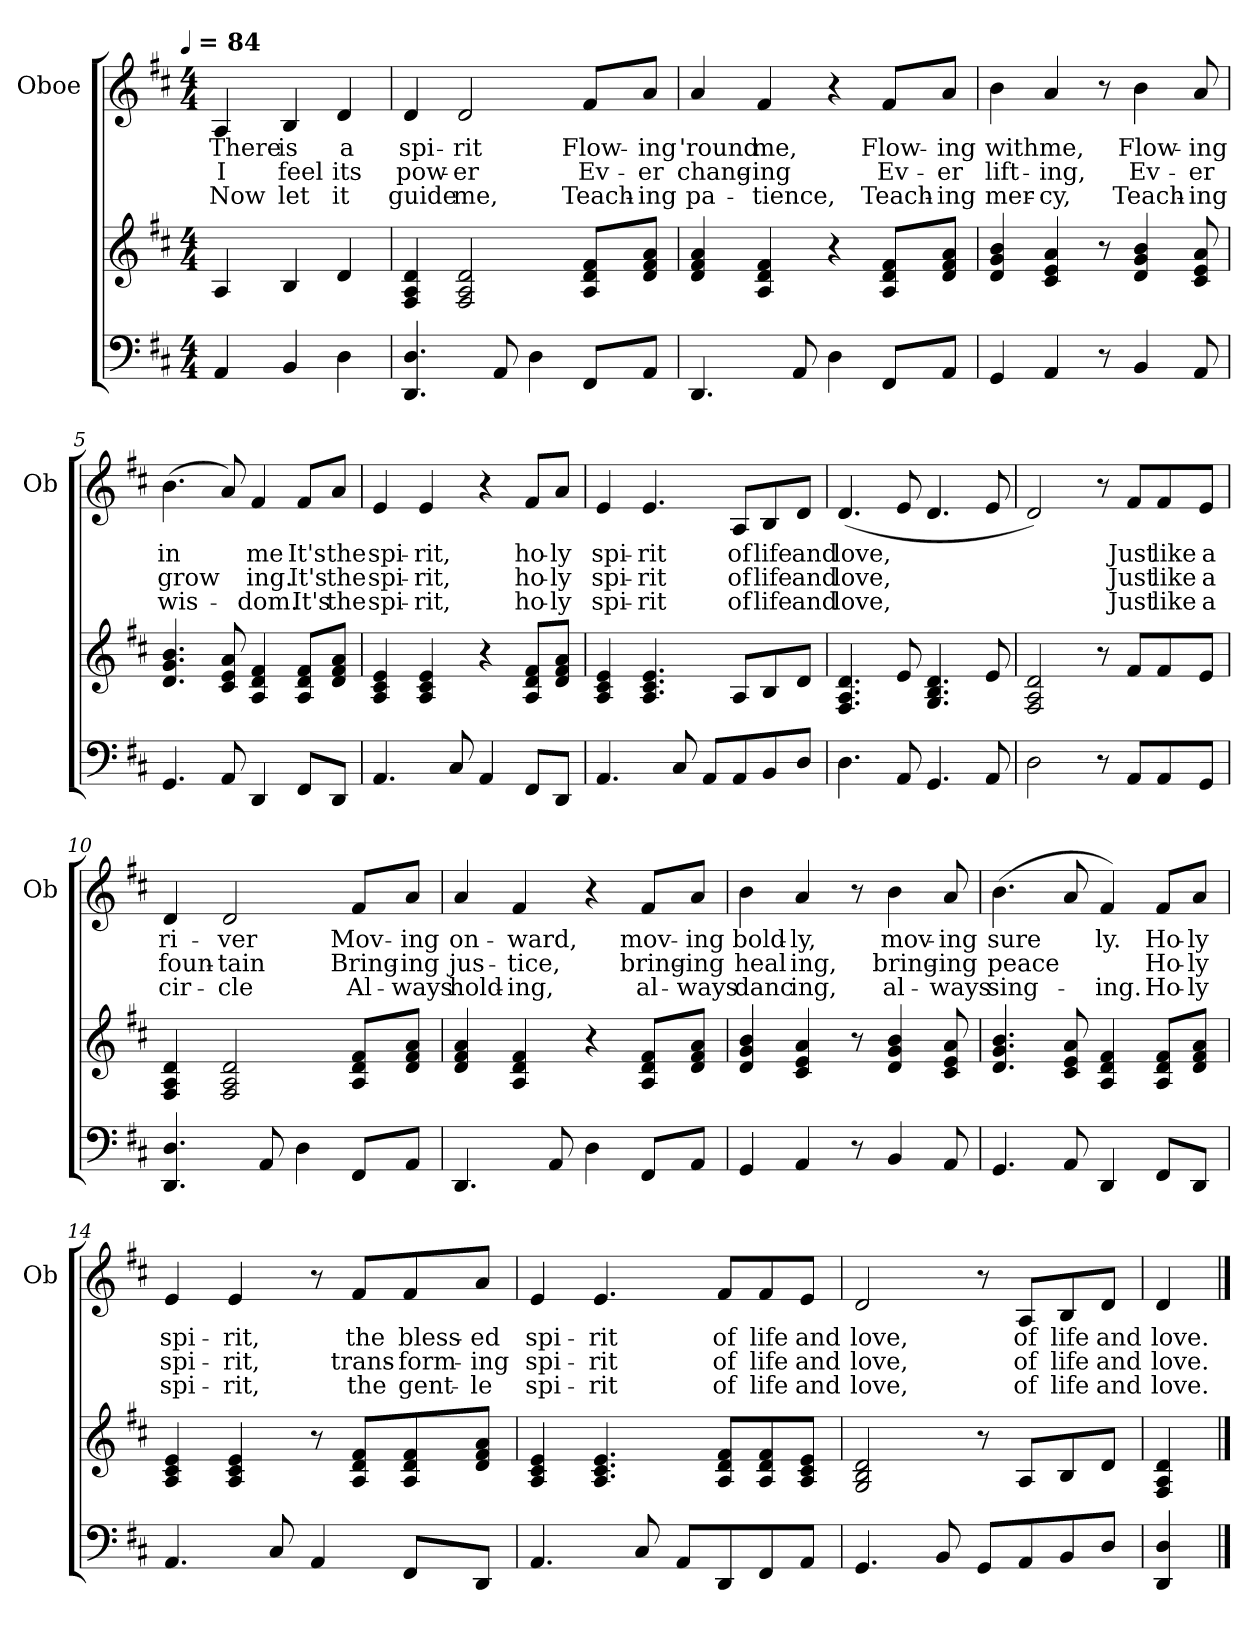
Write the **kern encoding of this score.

**kern	**kern	**kern	**text	**text	**text
*part2	*part2	*part1	*part1	*part1	*part1
*staff3	*staff2	*staff1	*staff1	*staff1	*staff1
*	*	*I"Oboe	*	*	*
*	*	*I'Ob	*	*	*
*clefF4	*clefG2	*clefG2	*	*	*
*k[f#c#]	*k[f#c#]	*k[f#c#]	*	*	*
!!LO:TX:omd:t=[quarter] = 84
*M4/4	*M4/4	*M4/4	*	*	*
*MM84	*MM84	*MM84	*	*	*
=1	=1	=1	=1	=1	=1
4AA	4A	4A	There	I	Now
4BB	4B	4B	is	feel	let
4D	4d	4d	a	its	it
=2	=2	=2	=2	=2	=2
4.DD 4.D	4F# 4A 4d	4d	spi-	pow-	guide
.	2F# 2A 2d	2d	-rit	-er	me,
8AA	.	.	.	.	.
4D	.	.	.	.	.
8FF#L	8A 8d 8f#L	8f#L	Flow-	Ev-	Teach-
8AAJ	8d 8f# 8aJ	8aJ	-ing	-er	-ing
=3	=3	=3	=3	=3	=3
4.DD	4d 4f# 4a	4a	'round	chang-	pa-
.	4A 4d 4f#	4f#	me,	-ing	-tience,
8AA	.	.	.	.	.
4D	4r	4r	.	.	.
8FF#L	8A 8d 8f#L	8f#L	Flow-	Ev-	Teach-
8AAJ	8d 8f# 8aJ	8aJ	-ing	-er	-ing
=4	=4	=4	=4	=4	=4
4GG	4d 4g 4b	4b	with	lift-	mer-
4AA	4c# 4e 4a	4a	me,	-ing,	-cy,
8r	8r	8r	.	.	.
4BB	4d 4g 4b	4b	Flow-	Ev-	Teach-
8AA	8c# 8e 8a	8a	-ing	-er	-ing
!!LO:LB:g=z
=5	=5	=5	=5	=5	=5
4.GG	4.d 4.g 4.b	(4.b	in	grow	wis-
8AA	8c# 8e 8a	8a)	.	.	.
4DD	4A 4d 4f#	4f#	me	-ing.	-dom.
8FF#L	8A 8d 8f#L	8f#L	It's	It's	It's
8DDJ	8d 8f# 8aJ	8aJ	the	the	the
=6	=6	=6	=6	=6	=6
4.AA	4A 4c# 4e	4e	spi-	spi-	spi-
.	4A 4c# 4e	4e	-rit,	-rit,	-rit,
8C#	.	.	.	.	.
4AA	4r	4r	.	.	.
8FF#L	8A 8d 8f#L	8f#L	ho-	ho-	ho-
8DDJ	8d 8f# 8aJ	8aJ	-ly	-ly	-ly
=7	=7	=7	=7	=7	=7
4.AA	4A 4c# 4e	4e	spi-	spi-	spi-
.	4.A 4.c# 4.e	4.e	-rit	-rit	-rit
8C#	.	.	.	.	.
8AAL	.	.	.	.	.
8AA	8AL	8AL	of	of	of
8BB	8B	8B	life	life	life
8DJ	8dJ	8dJ	and	and	and
!!LO:LB:g=z
=8	=8	=8	=8	=8	=8
4.D	4.F# 4.A 4.d	(4.d	love,	love,	love,
8AA	8e	8e	.	.	.
4.GG	4.G 4.B 4.d	4.d	.	.	.
8AA	8e	8e	.	.	.
=9	=9	=9	=9	=9	=9
2D	2F# 2A 2d	2d)	.	.	.
8r	8r	8r	.	.	.
8AAL	8f#L	8f#L	Just	Just	Just
8AA	8f#	8f#	like	like	like
8GGJ	8eJ	8eJ	a	a	a
=10	=10	=10	=10	=10	=10
4.DD 4.D	4F# 4A 4d	4d	ri-	foun-	cir-
.	2F# 2A 2d	2d	-ver	-tain	-cle
8AA	.	.	.	.	.
4D	.	.	.	.	.
8FF#L	8A 8d 8f#L	8f#L	Mov-	Bring-	Al-
8AAJ	8d 8f# 8aJ	8aJ	-ing	-ing	-ways
=11	=11	=11	=11	=11	=11
4.DD	4d 4f# 4a	4a	on-	jus-	hold-
.	4A 4d 4f#	4f#	-ward,	-tice,	-ing,
8AA	.	.	.	.	.
4D	4r	4r	.	.	.
8FF#L	8A 8d 8f#L	8f#L	mov-	bring-	al-
8AAJ	8d 8f# 8aJ	8aJ	-ing	-ing	-ways
!!LO:PB:g=z
=12	=12	=12	=12	=12	=12
4GG	4d 4g 4b	4b	bold-	heal	danc
4AA	4c# 4e 4a	4a	-ly,	ing,	ing,
8r	8r	8r	.	.	.
4BB	4d 4g 4b	4b	mov-	bring-	al-
8AA	8c# 8e 8a	8a	-ing	-ing	-ways
=13	=13	=13	=13	=13	=13
4.GG	4.d 4.g 4.b	(4.b	sure	peace	sing-
8AA	8c# 8e 8a	8a	.	.	.
4DD	4A 4d 4f#	4f#)	ly.	.	-ing.
8FF#L	8A 8d 8f#L	8f#L	Ho-	Ho-	Ho-
8DDJ	8d 8f# 8aJ	8aJ	-ly	-ly	-ly
=14	=14	=14	=14	=14	=14
4.AA	4A 4c# 4e	4e	spi-	spi-	spi-
.	4A 4c# 4e	4e	-rit,	-rit,	-rit,
8C#	.	.	.	.	.
4AA	8r	8r	.	.	.
.	8A 8d 8f#L	8f#L	the	trans-	the
8FF#L	8A 8d 8f#	8f#	bless-	-form-	gent-
8DDJ	8d 8f# 8aJ	8aJ	-ed	-ing	-le
!!LO:LB:g=z
=15	=15	=15	=15	=15	=15
4.AA	4A 4c# 4e	4e	spi-	spi-	spi-
.	4.A 4.c# 4.e	4.e	-rit	-rit	-rit
8C#	.	.	.	.	.
8AAL	.	.	.	.	.
8DD	8A 8d 8f#L	8f#L	of	of	of
8FF#	8A 8d 8f#	8f#	life	life	life
8AAJ	8A 8c# 8eJ	8eJ	and	and	and
=16	=16	=16	=16	=16	=16
4.GG	2G 2B 2d	2d	love,	love,	love,
8BB	.	.	.	.	.
8GGL	8r	8r	.	.	.
8AA	8AL	8AL	of	of	of
8BB	8B	8B	life	life	life
8DJ	8dJ	8dJ	and	and	and
=17	=17	=17	=17	=17	=17
4DD 4D	4F# 4A 4d	4d	love.	love.	love.
==	==	==	==	==	==
*-	*-	*-	*-	*-	*-
